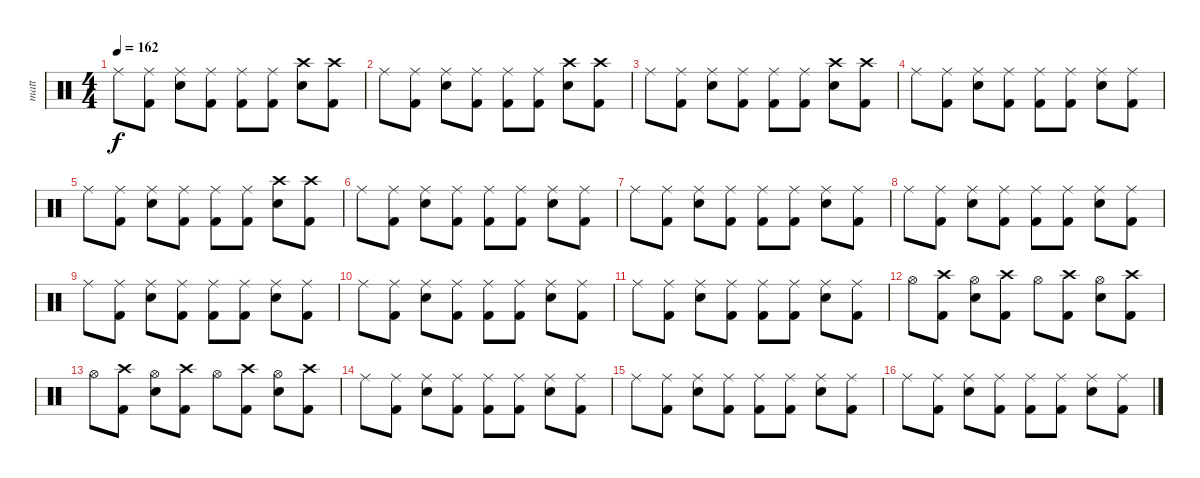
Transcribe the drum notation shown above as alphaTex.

\track ("matt" "matt") {instrument percussion}
\staff {score}
\articulation defaults
\ts (4 4)
\tempo 162
\clef neutral
\ks c "Ride (middle)".8{dy f}
("Ride (middle)" "Kick (hit) 2").8 ("Ride (middle)" "Electric Snare (hit)").8 ("Ride (middle)" "Kick (hit) 2").8 ("Ride (middle)" "Kick (hit) 2").8 ("Ride (middle)" "Kick (hit) 2").8 ("Crash high (hit)" "Electric Snare (hit)").8 ("Crash high (hit)" "Kick (hit) 2").8 |
"Ride (middle)".8 ("Ride (middle)" "Kick (hit) 2").8 ("Ride (middle)" "Electric Snare (hit)").8 ("Ride (middle)" "Kick (hit) 2").8 ("Ride (middle)" "Kick (hit) 2").8 ("Ride (middle)" "Kick (hit) 2").8 ("Crash high (hit)" "Electric Snare (hit)").8 ("Crash high (hit)" "Kick (hit) 2").8 |
"Ride (middle)".8 ("Ride (middle)" "Kick (hit) 2").8 ("Ride (middle)" "Electric Snare (hit)").8 ("Ride (middle)" "Kick (hit) 2").8 ("Ride (middle)" "Kick (hit) 2").8 ("Ride (middle)" "Kick (hit) 2").8 ("Crash high (hit)" "Electric Snare (hit)").8 ("Crash high (hit)" "Kick (hit) 2").8 |
"Ride (middle)".8 ("Ride (middle)" "Kick (hit) 2").8 ("Ride (middle)" "Electric Snare (hit)").8 ("Ride (middle)" "Kick (hit) 2").8 ("Ride (middle)" "Kick (hit) 2").8 ("Ride (middle)" "Kick (hit) 2").8 ("Ride (middle)" "Electric Snare (hit)").8 ("Ride (middle)" "Kick (hit) 2").8 |
"Ride (middle)".8 ("Ride (middle)" "Kick (hit) 2").8 ("Ride (middle)" "Electric Snare (hit)").8 ("Ride (middle)" "Kick (hit) 2").8 ("Ride (middle)" "Kick (hit) 2").8 ("Ride (middle)" "Kick (hit) 2").8 ("Crash high (hit)" "Electric Snare (hit)").8 ("Crash high (hit)" "Kick (hit) 2").8 |
"Ride (middle)".8 ("Ride (middle)" "Kick (hit) 2").8 ("Ride (middle)" "Electric Snare (hit)").8 ("Ride (middle)" "Kick (hit) 2").8 ("Ride (middle)" "Kick (hit) 2").8 ("Ride (middle)" "Kick (hit) 2").8 ("Ride (middle)" "Electric Snare (hit)").8 ("Ride (middle)" "Kick (hit) 2").8 |
"Ride (middle)".8 ("Ride (middle)" "Kick (hit) 2").8 ("Ride (middle)" "Electric Snare (hit)").8 ("Ride (middle)" "Kick (hit) 2").8 ("Ride (middle)" "Kick (hit) 2").8 ("Ride (middle)" "Kick (hit) 2").8 ("Ride (middle)" "Electric Snare (hit)").8 ("Ride (middle)" "Kick (hit) 2").8 |
"Ride (middle)".8 ("Ride (middle)" "Kick (hit) 2").8 ("Ride (middle)" "Electric Snare (hit)").8 ("Ride (middle)" "Kick (hit) 2").8 ("Ride (middle)" "Kick (hit) 2").8 ("Ride (middle)" "Kick (hit) 2").8 ("Ride (middle)" "Electric Snare (hit)").8 ("Ride (middle)" "Kick (hit) 2").8 |
"Ride (middle)".8 ("Ride (middle)" "Kick (hit) 2").8 ("Ride (middle)" "Electric Snare (hit)").8 ("Ride (middle)" "Kick (hit) 2").8 ("Ride (middle)" "Kick (hit) 2").8 ("Ride (middle)" "Kick (hit) 2").8 ("Ride (middle)" "Electric Snare (hit)").8 ("Ride (middle)" "Kick (hit) 2").8 |
"Ride (middle)".8 ("Ride (middle)" "Kick (hit) 2").8 ("Ride (middle)" "Electric Snare (hit)").8 ("Ride (middle)" "Kick (hit) 2").8 ("Ride (middle)" "Kick (hit) 2").8 ("Ride (middle)" "Kick (hit) 2").8 ("Ride (middle)" "Electric Snare (hit)").8 ("Ride (middle)" "Kick (hit) 2").8 |
"Ride (middle)".8 ("Ride (middle)" "Kick (hit) 2").8 ("Ride (middle)" "Electric Snare (hit)").8 ("Ride (middle)" "Kick (hit) 2").8 ("Ride (middle)" "Kick (hit) 2").8 ("Ride (middle)" "Kick (hit) 2").8 ("Ride (middle)" "Electric Snare (hit)").8 ("Ride (middle)" "Kick (hit) 2").8 |
"Hi-Hat (open)".8 ("Crash high (hit)" "Kick (hit) 2").8 ("Hi-Hat (open)" "Electric Snare (hit)").8 ("Crash high (hit)" "Kick (hit) 2").8 "Hi-Hat (open)".8 ("Crash high (hit)" "Kick (hit) 2").8 ("Hi-Hat (open)" "Electric Snare (hit)").8 ("Crash high (hit)" "Kick (hit) 2").8 |
"Hi-Hat (open)".8 ("Crash high (hit)" "Kick (hit) 2").8 ("Hi-Hat (open)" "Electric Snare (hit)").8 ("Crash high (hit)" "Kick (hit) 2").8 "Hi-Hat (open)".8 ("Crash high (hit)" "Kick (hit) 2").8 ("Hi-Hat (open)" "Electric Snare (hit)").8 ("Crash high (hit)" "Kick (hit) 2").8 |
"Ride (middle)".8 ("Ride (middle)" "Kick (hit) 2").8 ("Ride (middle)" "Electric Snare (hit)").8 ("Ride (middle)" "Kick (hit) 2").8 ("Ride (middle)" "Kick (hit) 2").8 ("Ride (middle)" "Kick (hit) 2").8 ("Ride (middle)" "Electric Snare (hit)").8 ("Ride (middle)" "Kick (hit) 2").8 |
"Ride (middle)".8 ("Ride (middle)" "Kick (hit) 2").8 ("Ride (middle)" "Electric Snare (hit)").8 ("Ride (middle)" "Kick (hit) 2").8 ("Ride (middle)" "Kick (hit) 2").8 ("Ride (middle)" "Kick (hit) 2").8 ("Ride (middle)" "Electric Snare (hit)").8 ("Ride (middle)" "Kick (hit) 2").8 |
"Ride (middle)".8 ("Ride (middle)" "Kick (hit) 2").8 ("Ride (middle)" "Electric Snare (hit)").8 ("Ride (middle)" "Kick (hit) 2").8 ("Ride (middle)" "Kick (hit) 2").8 ("Ride (middle)" "Kick (hit) 2").8 ("Ride (middle)" "Electric Snare (hit)").8 ("Ride (middle)" "Kick (hit) 2").8
